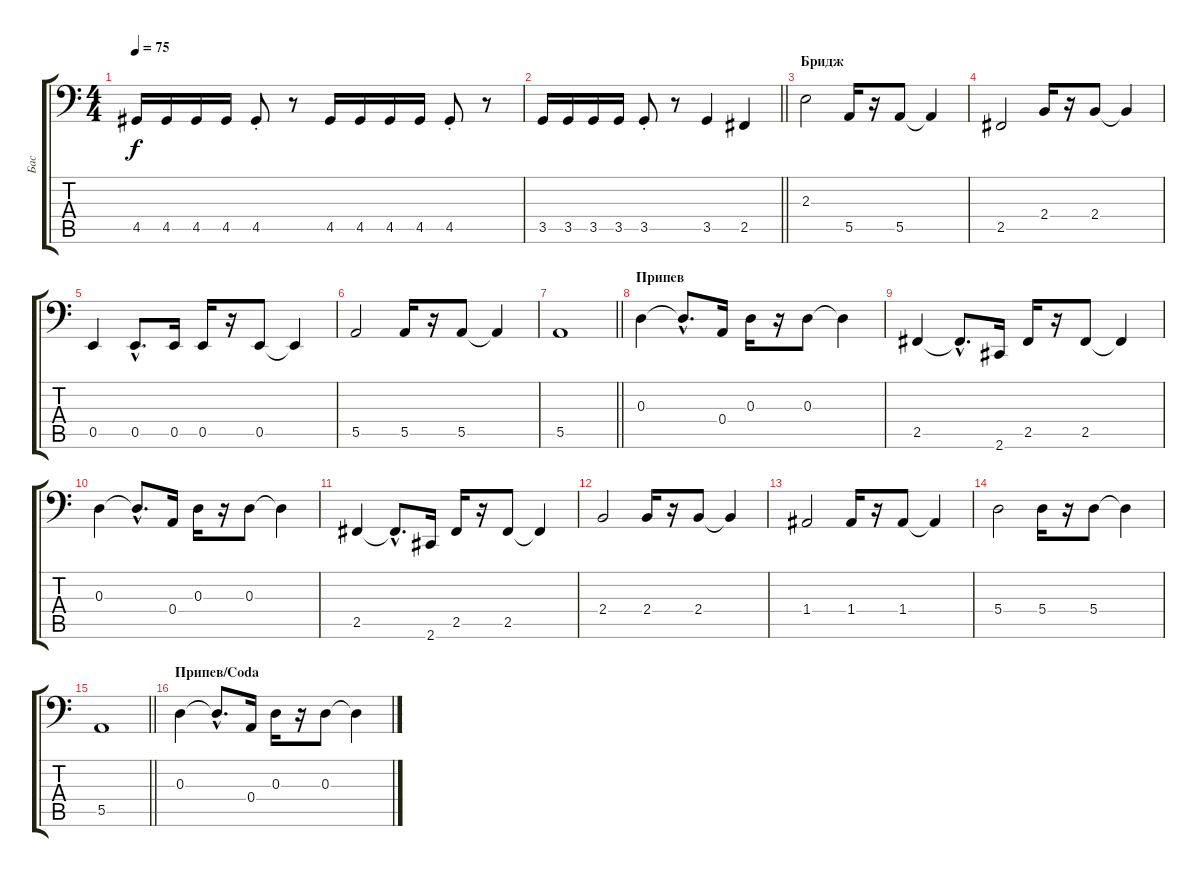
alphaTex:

\track ("Бас" "Бас") {instrument electricbassfinger}
\staff {score tabs}
\tuning (C3 G2 D2 A1 E1 B0) {hide}
\ts (4 4)
\tempo 75
\clef f4
\ks c
4.5.16{dy f} 4.5.16 4.5.16 4.5.16 4.5{st}.8 r.8 4.5.16 4.5.16 4.5.16 4.5.16 4.5{st}.8 r.8 |
\barLineRight lightlight
3.5.16 3.5.16 3.5.16 3.5.16 3.5{st}.8 r.8 3.5.4 2.5.4 |
\section ("" "Бридж")
2.3.2 5.5.16 r.16 5.5.8 5.5{t}.4 |
2.5.2 2.4.16 r.16 2.4.8 2.4{t}.4 |
0.5.4 0.5{hac}.8{d} 0.5.16 0.5.16 r.16 0.5.8 0.5{t}.4 |
5.5.2 5.5.16 r.16 5.5.8 5.5{t}.4 |
\barLineRight lightlight
5.5.1 |
\section ("" "Припев")
0.3.4 0.3{hac t}.8{d} 0.4.16 0.3.16 r.16 0.3.8 0.3{t}.4 |
2.5.4 2.5{hac t}.8{d} 2.6.16 2.5.16 r.16 2.5.8 2.5{t}.4 |
0.3.4 0.3{hac t}.8{d} 0.4.16 0.3.16 r.16 0.3.8 0.3{t}.4 |
2.5.4 2.5{hac t}.8{d} 2.6.16 2.5.16 r.16 2.5.8 2.5{t}.4 |
2.4.2 2.4.16 r.16 2.4.8 2.4{t}.4 |
1.4.2 1.4.16 r.16 1.4.8 1.4{t}.4 |
5.4.2 5.4.16 r.16 5.4.8 5.4{t}.4 |
\barLineRight lightlight
5.5.1 |
\section ("" "Припев/Coda")
0.3.4 0.3{hac t}.8{d} 0.4.16 0.3.16 r.16 0.3.8 0.3{t}.4
